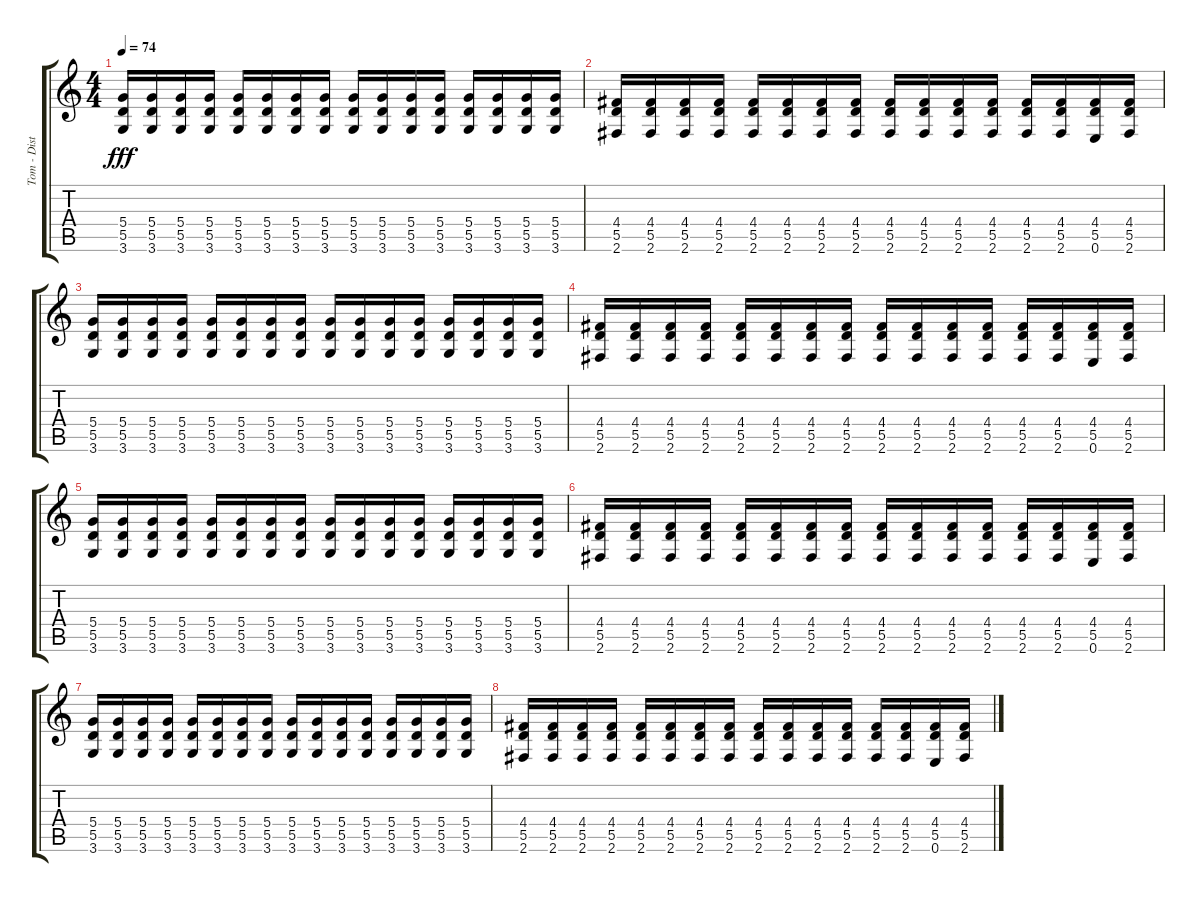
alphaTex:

\track ("Tom - Dist" "Tom - Dist") {instrument distortionguitar}
\staff {score tabs}
\tuning (E4 B3 G3 D3 A2 E2) {hide}
\ts (4 4)
\tempo 74
\clef g2
\ks c
(5.4 5.5 3.6).16{dy fff} (5.4 5.5 3.6).16 (5.4 5.5 3.6).16 (5.4 5.5 3.6).16 (5.4 5.5 3.6).16 (5.4 5.5 3.6).16 (5.4 5.5 3.6).16 (5.4 5.5 3.6).16 (5.4 5.5 3.6).16 (5.4 5.5 3.6).16 (5.4 5.5 3.6).16 (5.4 5.5 3.6).16 (5.4 5.5 3.6).16 (5.4 5.5 3.6).16 (5.4 5.5 3.6).16 (5.4 5.5 3.6).16 |
(4.4 5.5 2.6).16 (4.4 5.5 2.6).16 (4.4 5.5 2.6).16 (4.4 5.5 2.6).16 (4.4 5.5 2.6).16 (4.4 5.5 2.6).16 (4.4 5.5 2.6).16 (4.4 5.5 2.6).16 (4.4 5.5 2.6).16 (4.4 5.5 2.6).16 (4.4 5.5 2.6).16 (4.4 5.5 2.6).16 (4.4 5.5 2.6).16 (4.4 5.5 2.6).16 (4.4 5.5 0.6).16 (4.4 5.5 2.6).16 |
(5.4 5.5 3.6).16 (5.4 5.5 3.6).16 (5.4 5.5 3.6).16 (5.4 5.5 3.6).16 (5.4 5.5 3.6).16 (5.4 5.5 3.6).16 (5.4 5.5 3.6).16 (5.4 5.5 3.6).16 (5.4 5.5 3.6).16 (5.4 5.5 3.6).16 (5.4 5.5 3.6).16 (5.4 5.5 3.6).16 (5.4 5.5 3.6).16 (5.4 5.5 3.6).16 (5.4 5.5 3.6).16 (5.4 5.5 3.6).16 |
(4.4 5.5 2.6).16 (4.4 5.5 2.6).16 (4.4 5.5 2.6).16 (4.4 5.5 2.6).16 (4.4 5.5 2.6).16 (4.4 5.5 2.6).16 (4.4 5.5 2.6).16 (4.4 5.5 2.6).16 (4.4 5.5 2.6).16 (4.4 5.5 2.6).16 (4.4 5.5 2.6).16 (4.4 5.5 2.6).16 (4.4 5.5 2.6).16 (4.4 5.5 2.6).16 (4.4 5.5 0.6).16 (4.4 5.5 2.6).16 |
(5.4 5.5 3.6).16 (5.4 5.5 3.6).16 (5.4 5.5 3.6).16 (5.4 5.5 3.6).16 (5.4 5.5 3.6).16 (5.4 5.5 3.6).16 (5.4 5.5 3.6).16 (5.4 5.5 3.6).16 (5.4 5.5 3.6).16 (5.4 5.5 3.6).16 (5.4 5.5 3.6).16 (5.4 5.5 3.6).16 (5.4 5.5 3.6).16 (5.4 5.5 3.6).16 (5.4 5.5 3.6).16 (5.4 5.5 3.6).16 |
(4.4 5.5 2.6).16 (4.4 5.5 2.6).16 (4.4 5.5 2.6).16 (4.4 5.5 2.6).16 (4.4 5.5 2.6).16 (4.4 5.5 2.6).16 (4.4 5.5 2.6).16 (4.4 5.5 2.6).16 (4.4 5.5 2.6).16 (4.4 5.5 2.6).16 (4.4 5.5 2.6).16 (4.4 5.5 2.6).16 (4.4 5.5 2.6).16 (4.4 5.5 2.6).16 (4.4 5.5 0.6).16 (4.4 5.5 2.6).16 |
(5.4 5.5 3.6).16 (5.4 5.5 3.6).16 (5.4 5.5 3.6).16 (5.4 5.5 3.6).16 (5.4 5.5 3.6).16 (5.4 5.5 3.6).16 (5.4 5.5 3.6).16 (5.4 5.5 3.6).16 (5.4 5.5 3.6).16 (5.4 5.5 3.6).16 (5.4 5.5 3.6).16 (5.4 5.5 3.6).16 (5.4 5.5 3.6).16 (5.4 5.5 3.6).16 (5.4 5.5 3.6).16 (5.4 5.5 3.6).16 |
(4.4 5.5 2.6).16 (4.4 5.5 2.6).16 (4.4 5.5 2.6).16 (4.4 5.5 2.6).16 (4.4 5.5 2.6).16 (4.4 5.5 2.6).16 (4.4 5.5 2.6).16 (4.4 5.5 2.6).16 (4.4 5.5 2.6).16 (4.4 5.5 2.6).16 (4.4 5.5 2.6).16 (4.4 5.5 2.6).16 (4.4 5.5 2.6).16 (4.4 5.5 2.6).16 (4.4 5.5 0.6).16 (4.4 5.5 2.6).16
